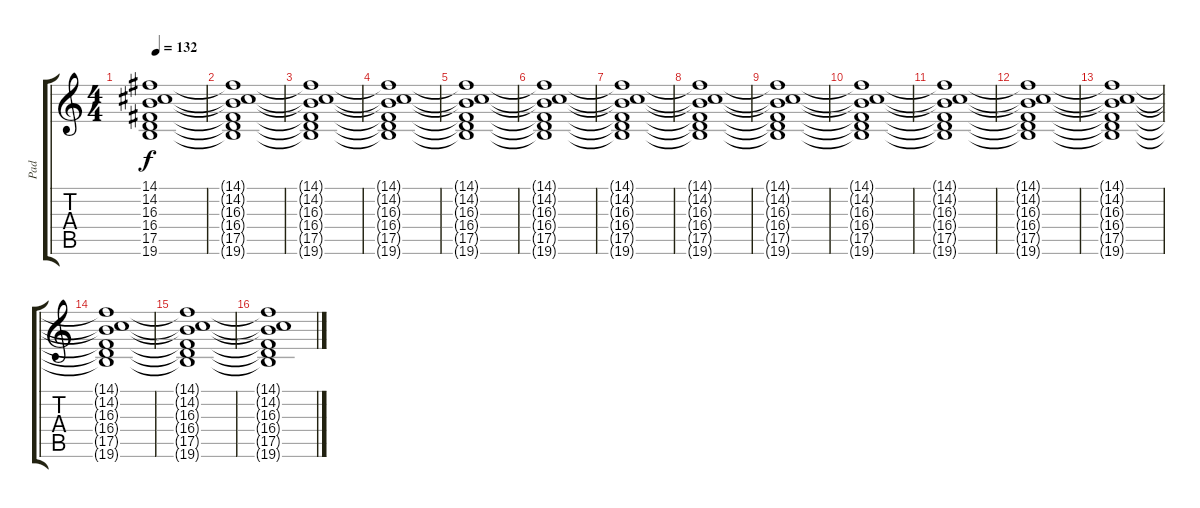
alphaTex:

\track ("Pad" "Pad") {instrument fx6goblins}
\staff {score tabs}
\tuning (E4 B3 G3 D3 A2 E2) {hide}
\ts (4 4)
\tempo 132
\clef g2
\ks c
(14.1{t} 14.2{t} 16.3{t} 16.4{t} 17.5{t} 19.6{t}).1{dy f} |
(14.1{t} 14.2{t} 16.3{t} 16.4{t} 17.5{t} 19.6{t}).1 |
(14.1{t} 14.2{t} 16.3{t} 16.4{t} 17.5{t} 19.6{t}).1 |
(14.1{t} 14.2{t} 16.3{t} 16.4{t} 17.5{t} 19.6{t}).1 |
(14.1{t} 14.2{t} 16.3{t} 16.4{t} 17.5{t} 19.6{t}).1 |
(14.1{t} 14.2{t} 16.3{t} 16.4{t} 17.5{t} 19.6{t}).1 |
(14.1{t} 14.2{t} 16.3{t} 16.4{t} 17.5{t} 19.6{t}).1 |
(14.1{t} 14.2{t} 16.3{t} 16.4{t} 17.5{t} 19.6{t}).1 |
(14.1{t} 14.2{t} 16.3{t} 16.4{t} 17.5{t} 19.6{t}).1 |
(14.1{t} 14.2{t} 16.3{t} 16.4{t} 17.5{t} 19.6{t}).1 |
(14.1{t} 14.2{t} 16.3{t} 16.4{t} 17.5{t} 19.6{t}).1 |
(14.1{t} 14.2{t} 16.3{t} 16.4{t} 17.5{t} 19.6{t}).1 |
(14.1{t} 14.2{t} 16.3{t} 16.4{t} 17.5{t} 19.6{t}).1 |
(14.1{t} 14.2{t} 16.3{t} 16.4{t} 17.5{t} 19.6{t}).1 |
(14.1{t} 14.2{t} 16.3{t} 16.4{t} 17.5{t} 19.6{t}).1 |
(14.1{t} 14.2{t} 16.3{t} 16.4{t} 17.5{t} 19.6{t}).1
